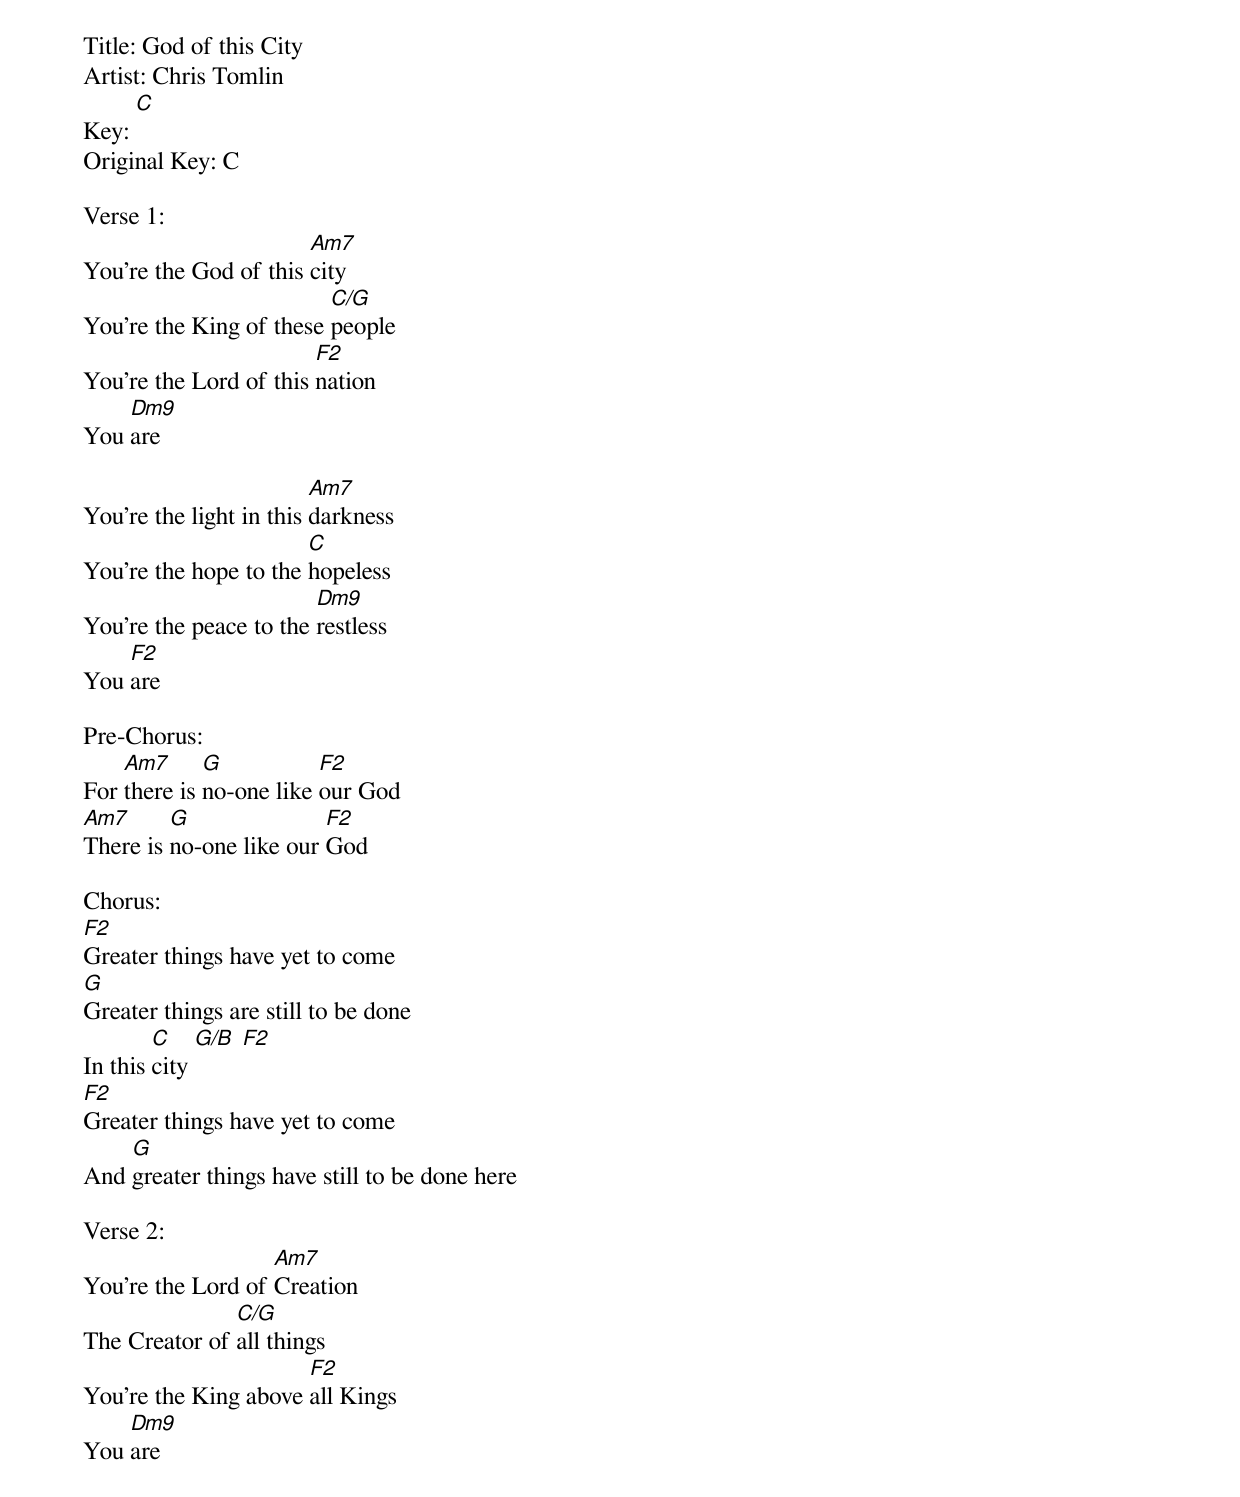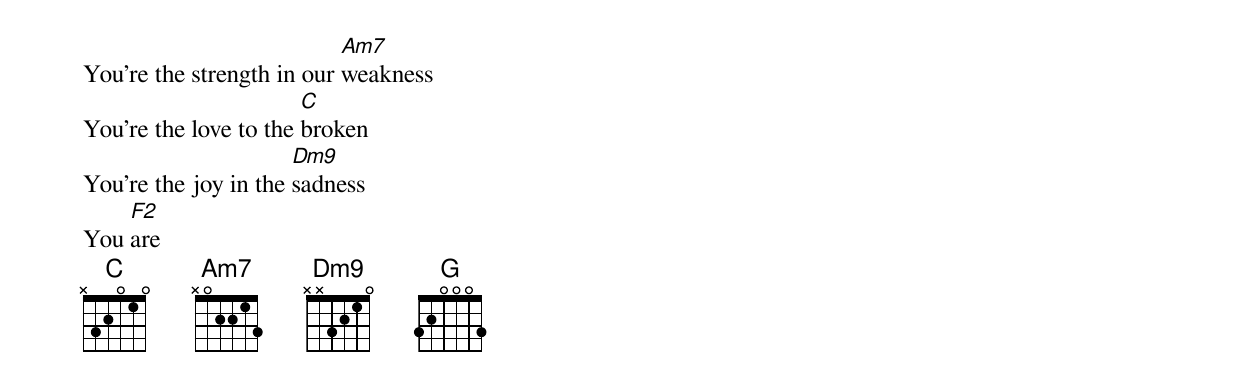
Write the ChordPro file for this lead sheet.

Title: God of this City
Artist: Chris Tomlin
Key: [C]
Original Key: C

Verse 1:
You're the God of this [Am7]city
You're the King of these [C/G]people
You're the Lord of this [F2]nation
You [Dm9]are

You're the light in this [Am7]darkness
You're the hope to the [C]hopeless
You're the peace to the [Dm9]restless
You [F2]are

Pre-Chorus:
For [Am7]there is [G]no-one like [F2]our God
[Am7]There is [G]no-one like our [F2]God

Chorus:
[F2]Greater things have yet to come
[G]Greater things are still to be done
In this [C]city [G/B] [F2]
[F2]Greater things have yet to come
And [G]greater things have still to be done here

Verse 2:
You're the Lord of [Am7]Creation
The Creator of [C/G]all things
You're the King above [F2]all Kings
You [Dm9]are

You're the strength in our [Am7]weakness
You're the love to the [C]broken
You're the joy in the [Dm9]sadness
You [F2]are
